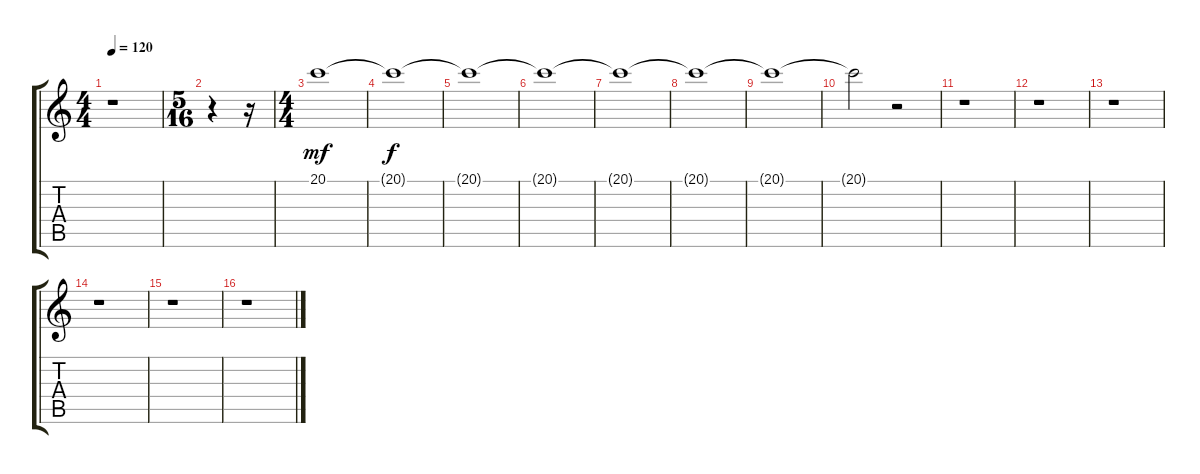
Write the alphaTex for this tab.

\track "" {instrument stringensemble2}
\staff {score tabs}
\tuning (E4 B3 G3 D3 A2 E2) {hide}
\ts (4 4)
\tempo 120
\clef g2
\ks c
r.1{dy mf instrument stringensemble2} |
\ts (5 16)
r.4 r.16 |
\ts (4 4)
20.1.1 |
20.1{t}.1{dy f} |
20.1{t}.1 |
20.1{t}.1 |
20.1{t}.1 |
20.1{t}.1 |
20.1{t}.1 |
20.1{t}.2 r.2 |
r.1 |
r.1 |
r.1 |
r.1 |
r.1 |
r.1
